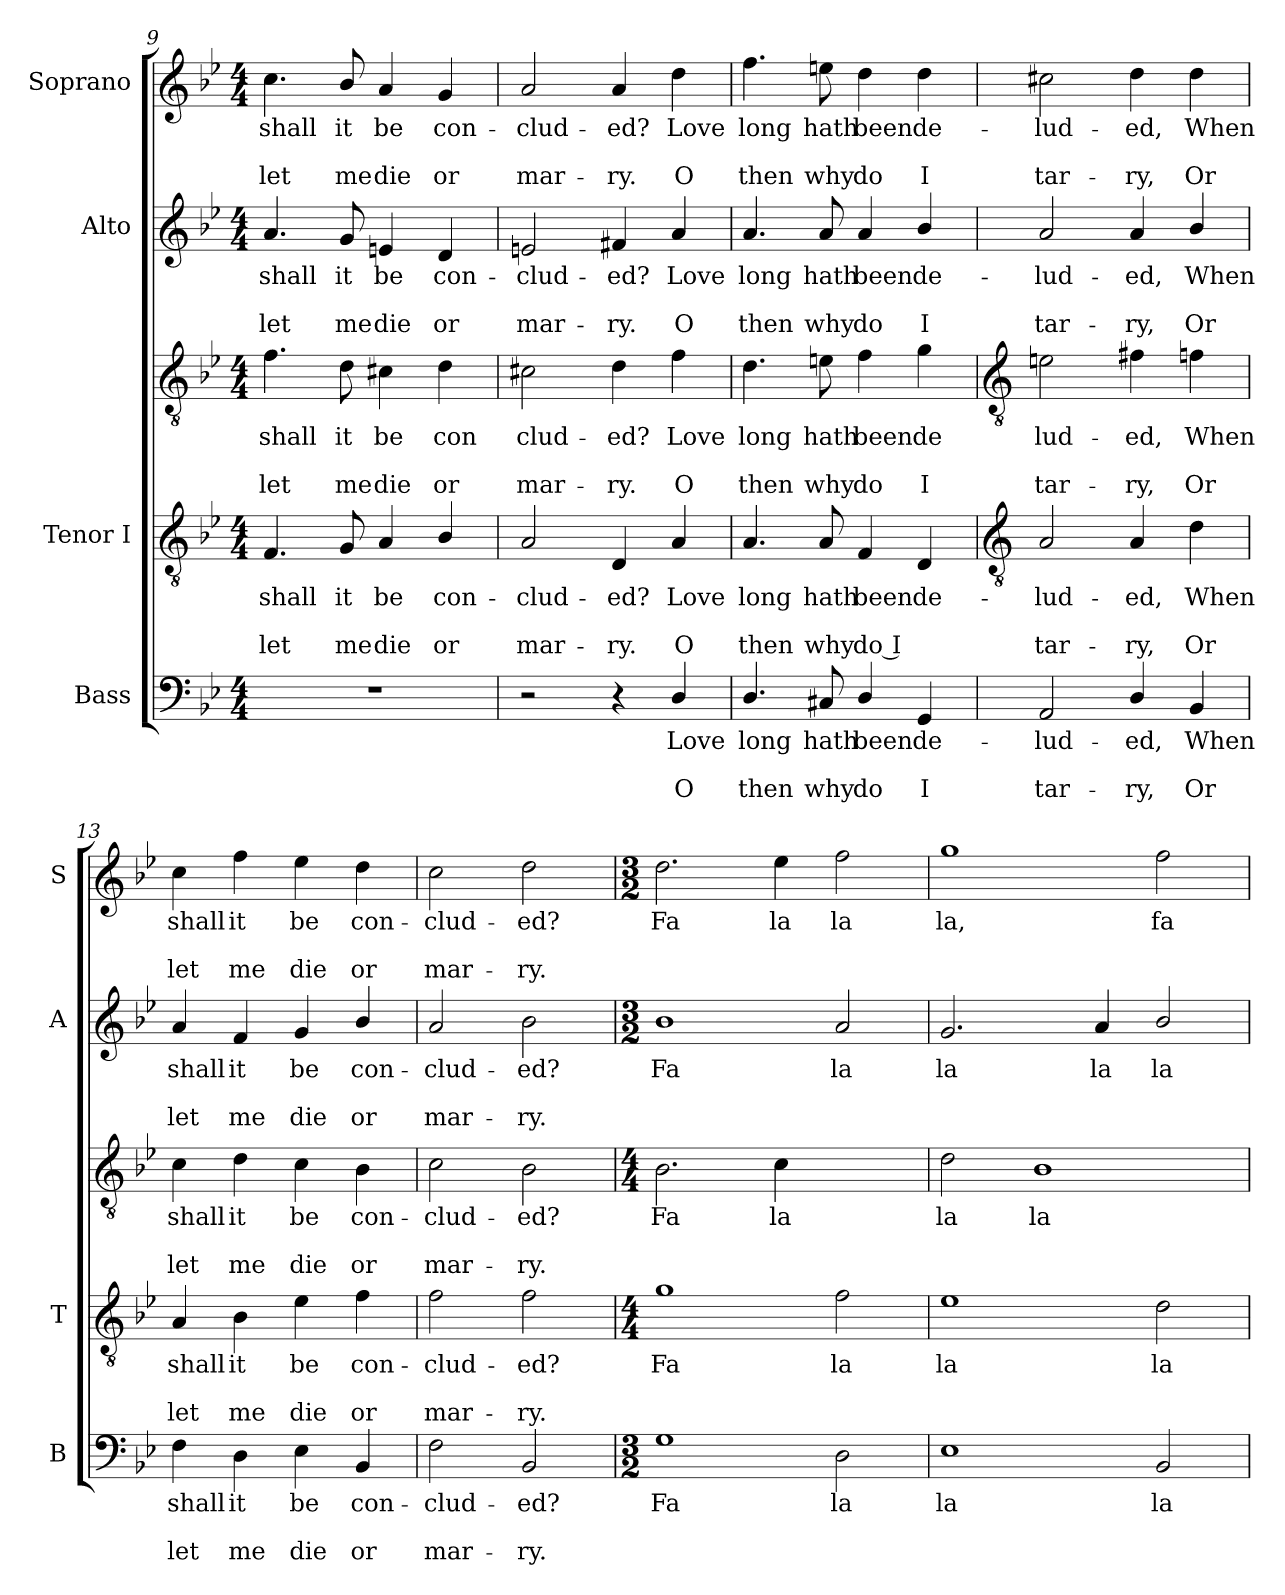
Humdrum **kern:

**kern	**text	**text	**text	**kern	**text	**text	**text	**kern	**text	**text	**text	**kern	**text	**text	**text	**kern	**text	**text	**text
*part4	*part4	*part4	*part4	*part3	*part3	*part3	*part3	*part3	*part3	*part3	*part3	*part2	*part2	*part2	*part2	*part1	*part1	*part1	*part1
*staff5	*staff5	*staff5	*staff5	*staff4	*staff4	*staff4	*staff4	*staff3	*staff3	*staff3	*staff3	*staff2	*staff2	*staff2	*staff2	*staff1	*staff1	*staff1	*staff1
*I"Bass	*	*	*	*I"Tenor I	*	*	*	*	*	*	*	*I"Alto	*	*	*	*I"Soprano	*	*	*
*I'B	*	*	*	*I'T	*	*	*	*	*	*	*	*I'A	*	*	*	*I'S	*	*	*
*clefF4	*	*	*	*clefGv2	*	*	*	*clefGv2	*	*	*	*clefG2	*	*	*	*clefG2	*	*	*
*k[b-e-]	*	*	*	*k[b-e-]	*	*	*	*k[b-e-]	*	*	*	*k[b-e-]	*	*	*	*k[b-e-]	*	*	*
*B-:	*	*	*	*B-:	*	*	*	*B-:	*	*	*	*B-:	*	*	*	*B-:	*	*	*
*M4/4	*	*	*	*M4/4	*	*	*	*M4/4	*	*	*	*M4/4	*	*	*	*M4/4	*	*	*
=9	=9	=9	=9	=9	=9	=9	=9	=9	=9	=9	=9	=9	=9	=9	=9	=9	=9	=9	=9
!	!	!	!	!	!LO:LY:b	!	!LO:LY:b	!	!LO:LY:b	!	!LO:LY:b	!	!LO:LY:b	!	!LO:LY:b	!	!LO:LY:b	!	!LO:LY:b
1r	.	.	.	4.F	shall	.	let	4.f	shall	.	let	4.a	shall	.	let	4.cc	shall	.	let
!	!	!	!	!	!LO:LY:b	!	!LO:LY:b	!	!LO:LY:b	!	!LO:LY:b	!	!LO:LY:b	!	!LO:LY:b	!	!LO:LY:b	!	!LO:LY:b
.	.	.	.	8G	it	.	me	8d	it	.	me	8g	it	.	me	8b-/	it	.	me
!	!	!	!	!	!LO:LY:b	!	!LO:LY:b	!	!LO:LY:b	!	!LO:LY:b	!	!LO:LY:b	!	!LO:LY:b	!	!LO:LY:b	!	!LO:LY:b
.	.	.	.	4A	be	.	die	4c#X	be	.	die	4en	be	.	die	4a	be	.	die
!	!	!	!	!	!LO:LY:b	!	!LO:LY:b	!	!LO:LY:b	!	!LO:LY:b	!	!LO:LY:b	!	!LO:LY:b	!	!LO:LY:b	!	!LO:LY:b
.	.	.	.	4B-/	con-	.	-or	4d	con	.	or	4d	con-	.	-or	4g	con-	.	-or
=10	=10	=10	=10	=10	=10	=10	=10	=10	=10	=10	=10	=10	=10	=10	=10	=10	=10	=10	=10
!	!	!	!	!	!LO:LY:b	!	!LO:LY:b	!	!LO:LY:b	!	!LO:LY:b	!	!LO:LY:b	!	!LO:LY:b	!	!LO:LY:b	!	!LO:LY:b
2r	.	.	.	2A	clud-	.	-mar-	2c#X	clud-	.	-mar-	2en	clud-	.	-mar-	2a	clud-	.	-mar-
!	!	!	!	!	!LO:LY:b	!	!LO:LY:b	!	!LO:LY:b	!	!LO:LY:b	!	!LO:LY:b	!	!LO:LY:b	!	!LO:LY:b	!	!LO:LY:b
4r	.	.	.	4D	-ed?	.	ry.	4d	-ed?	.	ry.	4f#X	-ed?	.	ry.	4a	-ed?	.	ry.
!	!LO:LY:b	!	!LO:LY:b	!	!LO:LY:b	!	!LO:LY:b	!	!LO:LY:b	!	!LO:LY:b	!	!LO:LY:b	!	!LO:LY:b	!	!LO:LY:b	!	!LO:LY:b
4D/	Love	.	O	4A	Love	.	O	4f	Love	.	O	4a	Love	.	O	4dd	Love	.	O
=11	=11	=11	=11	=11	=11	=11	=11	=11	=11	=11	=11	=11	=11	=11	=11	=11	=11	=11	=11
!	!LO:LY:b	!	!LO:LY:b	!	!LO:LY:b	!	!LO:LY:b	!	!LO:LY:b	!	!LO:LY:b	!	!LO:LY:b	!	!LO:LY:b	!	!LO:LY:b	!	!LO:LY:b
4.D/	long	.	then	4.A	long	.	then	4.d	long	.	then	4.a	long	.	then	4.ff	long	.	then
!	!LO:LY:b	!	!LO:LY:b	!	!LO:LY:b	!	!LO:LY:b	!	!LO:LY:b	!	!LO:LY:b	!	!LO:LY:b	!	!LO:LY:b	!	!LO:LY:b	!	!LO:LY:b
8C#X	hath	.	why	8A	hath	.	why	8en	hath	.	why	8a	hath	.	why	8een	hath	.	why
!	!LO:LY:b	!	!LO:LY:b	!	!LO:LY:b	!	!LO:LY:b	!	!LO:LY:b	!	!LO:LY:b	!	!LO:LY:b	!	!LO:LY:b	!	!LO:LY:b	!	!LO:LY:b
4D/	been	.	do	4F	been	.	do I	4f	been	.	do	4a	been	.	do	4dd	been	.	do
!	!LO:LY:b	!	!LO:LY:b	!	!LO:LY:b	!	!	!	!LO:LY:b	!	!LO:LY:b	!	!LO:LY:b	!	!LO:LY:b	!	!LO:LY:b	!	!LO:LY:b
4GG	de-	.	-I	4D	de-	.	.	4g	de	.	I	4b-/	de-	.	-I	4dd	de-	.	-I
!!LO:LB:g=z
=12	=12	=12	=12	=12	=12	=12	=12	=12	=12	=12	=12	=12	=12	=12	=12	=12	=12	=12	=12
*	*	*	*	*clefGv2	*	*	*	*clefGv2	*	*	*	*	*	*	*	*	*	*	*
!	!LO:LY:b	!	!LO:LY:b	!	!LO:LY:b	!	!LO:LY:b	!	!LO:LY:b	!	!LO:LY:b	!	!LO:LY:b	!	!LO:LY:b	!	!LO:LY:b	!	!LO:LY:b
2AA	lud-	.	-tar-	2A	lud-	.	-tar-	2en	-lud-	.	-tar-	2a	lud-	.	-tar-	2cc#X	lud-	.	-tar-
!	!LO:LY:b	!	!LO:LY:b	!	!LO:LY:b	!	!LO:LY:b	!	!LO:LY:b	!	!LO:LY:b	!	!LO:LY:b	!	!LO:LY:b	!	!LO:LY:b	!	!LO:LY:b
4D/	-ed,	.	ry,	4A	-ed,	.	ry,	4f#X	-ed,	.	ry,	4a	-ed,	.	ry,	4dd	-ed,	.	ry,
!	!LO:LY:b	!	!LO:LY:b	!	!LO:LY:b	!	!LO:LY:b	!	!LO:LY:b	!	!LO:LY:b	!	!LO:LY:b	!	!LO:LY:b	!	!LO:LY:b	!	!LO:LY:b
4BB-	When	.	Or	4d	When	.	Or	4fn	When	.	Or	4b-/	When	.	Or	4dd	When	.	Or
=13	=13	=13	=13	=13	=13	=13	=13	=13	=13	=13	=13	=13	=13	=13	=13	=13	=13	=13	=13
!	!LO:LY:b	!	!LO:LY:b	!	!LO:LY:b	!	!LO:LY:b	!	!LO:LY:b	!	!LO:LY:b	!	!LO:LY:b	!	!LO:LY:b	!	!LO:LY:b	!	!LO:LY:b
4F	shall	.	let	4A	shall	.	let	4c	shall	.	let	4a	shall	.	let	4cc	shall	.	let
!	!LO:LY:b	!	!LO:LY:b	!	!LO:LY:b	!	!LO:LY:b	!	!LO:LY:b	!	!LO:LY:b	!	!LO:LY:b	!	!LO:LY:b	!	!LO:LY:b	!	!LO:LY:b
4D	it	.	me	4B-	it	.	me	4d	it	.	me	4f	it	.	me	4ff	it	.	me
!	!LO:LY:b	!	!LO:LY:b	!	!LO:LY:b	!	!LO:LY:b	!	!LO:LY:b	!	!LO:LY:b	!	!LO:LY:b	!	!LO:LY:b	!	!LO:LY:b	!	!LO:LY:b
4E-	be	.	die	4e-	be	.	die	4c	be	.	die	4g	be	.	die	4ee-	be	.	die
!	!LO:LY:b	!	!LO:LY:b	!	!LO:LY:b	!	!LO:LY:b	!	!LO:LY:b	!	!LO:LY:b	!	!LO:LY:b	!	!LO:LY:b	!	!LO:LY:b	!	!LO:LY:b
4BB-	con-	.	-or	4f	con-	.	-or	4B-	con-	.	-or	4b-/	con-	.	-or	4dd	con-	.	-or
=14	=14	=14	=14	=14	=14	=14	=14	=14	=14	=14	=14	=14	=14	=14	=14	=14	=14	=14	=14
!	!LO:LY:b	!	!LO:LY:b	!	!LO:LY:b	!	!LO:LY:b	!	!LO:LY:b	!	!LO:LY:b	!	!LO:LY:b	!	!LO:LY:b	!	!LO:LY:b	!	!LO:LY:b
2F	clud-	.	-mar-	2f	clud-	.	-mar-	2c	clud-	.	-mar-	2a	clud-	.	-mar-	2cc	clud-	.	-mar-
!	!LO:LY:b	!	!LO:LY:b	!	!LO:LY:b	!	!LO:LY:b	!	!LO:LY:b	!	!LO:LY:b	!	!LO:LY:b	!	!LO:LY:b	!	!LO:LY:b	!	!LO:LY:b
2BB-	-ed?	.	ry.	2f	-ed?	.	ry.	2B-	-ed?	.	ry.	2b-	-ed?	.	ry.	2dd	-ed?	.	ry.
=15	=15	=15	=15	=15	=15	=15	=15	=15	=15	=15	=15	=15	=15	=15	=15	=15	=15	=15	=15
*M3/2	*	*	*	*M4/4	*	*	*	*M4/4	*	*	*	*M3/2	*	*	*	*M3/2	*	*	*
!	!LO:LY:b	!	!	!	!LO:LY:b	!	!	!	!LO:LY:b	!	!	!	!LO:LY:b	!	!	!	!LO:LY:b	!	!
1G	Fa	.	.	1g	Fa	.	.	2.B-	Fa	.	.	1b-	Fa	.	.	2.dd	Fa	.	.
!	!	!	!	!	!	!	!	!	!LO:LY:b	!	!	!	!	!	!	!	!LO:LY:b	!	!
.	.	.	.	.	.	.	.	4c	la	.	.	.	.	.	.	4ee-	la	.	.
!	!LO:LY:b	!	!	!	!LO:LY:b	!	!	!	!	!	!	!	!LO:LY:b	!	!	!	!LO:LY:b	!	!
2D	la	.	.	2f	la	.	.	2ryy	.	.	.	2a	la	.	.	2ff	la	.	.
=16	=16	=16	=16	=16	=16	=16	=16	=16	=16	=16	=16	=16	=16	=16	=16	=16	=16	=16	=16
!	!LO:LY:b	!	!	!	!LO:LY:b	!	!	!	!LO:LY:b	!	!	!	!LO:LY:b	!	!	!	!LO:LY:b	!	!
1E-	la	.	.	1e-	la	.	.	2d	la	.	.	2.g	la	.	.	1gg	la,	.	.
!	!	!	!	!	!	!	!	!	!LO:LY:b	!	!	!	!	!	!	!	!	!	!
.	.	.	.	.	.	.	.	1B-	la	.	.	.	.	.	.	.	.	.	.
!	!	!	!	!	!	!	!	!	!	!	!	!	!LO:LY:b	!	!	!	!	!	!
.	.	.	.	.	.	.	.	.	.	.	.	4a	la	.	.	.	.	.	.
!	!LO:LY:b	!	!	!	!LO:LY:b	!	!	!	!	!	!	!	!LO:LY:b	!	!	!	!LO:LY:b	!	!
2BB-	la	.	.	2d	la	.	.	.	.	.	.	2b-/	la	.	.	2ff	fa	.	.
=	=	=	=	=	=	=	=	=	=	=	=	=	=	=	=	=	=	=	=
*-	*-	*-	*-	*-	*-	*-	*-	*-	*-	*-	*-	*-	*-	*-	*-	*-	*-	*-	*-
